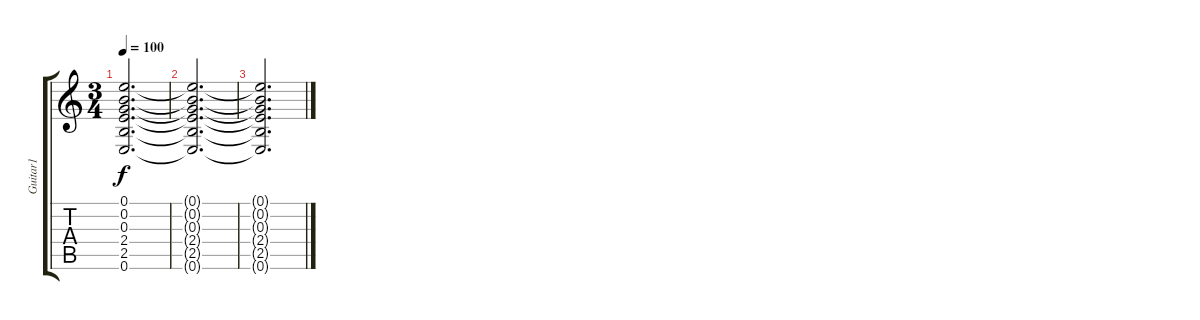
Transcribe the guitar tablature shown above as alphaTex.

\track ("Guitar1" "Guitar1") {instrument distortionguitar}
\staff {score tabs}
\tuning (E4 B3 G3 D3 A2 E2) {hide}
\ts (3 4)
\tempo 100
\clef g2
\ks c
(0.1 0.2 0.3 2.4 2.5 0.6).2{d dy f} |
(0.1{t} 0.2{t} 0.3{t} 2.4{t} 2.5{t} 0.6{t}).2{d volume 0} |
(0.1{t} 0.2{t} 0.3{t} 2.4{t} 2.5{t} 0.6{t}).2{d}
